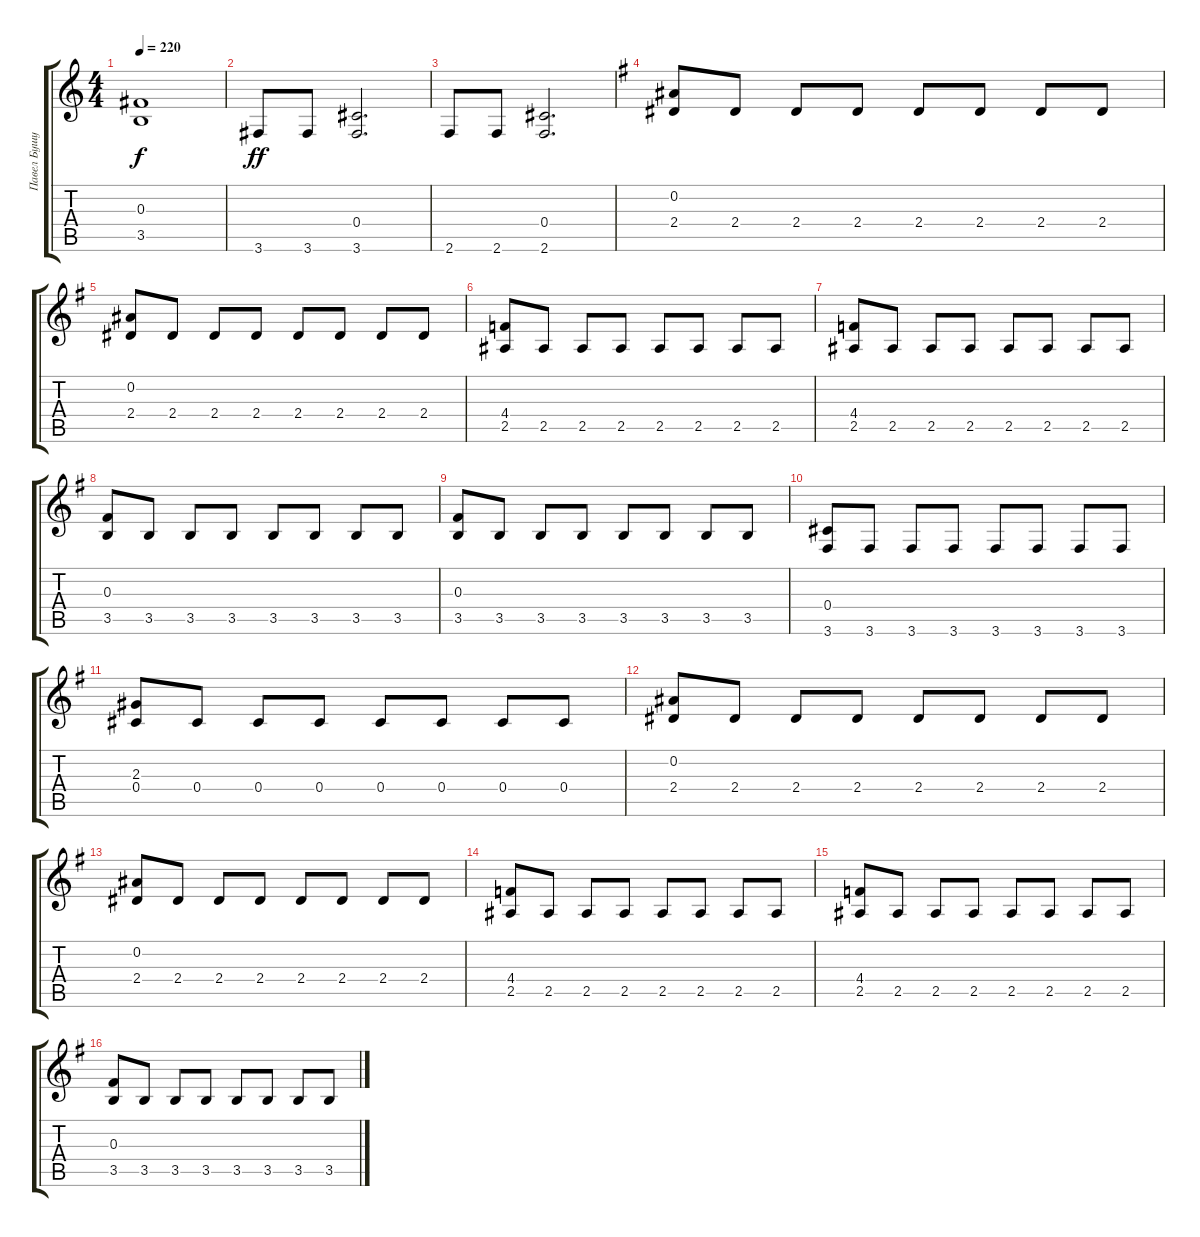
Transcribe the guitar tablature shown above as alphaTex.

\track ("Павел Бушуев" "Павел Бушу") {instrument distortionguitar}
\staff {score tabs}
\tuning (Eb4 Bb3 Gb3 Db3 Ab2 Eb2) {hide}
\ts (4 4)
\tempo 220
\clef g2
\ks c
(0.3{t} 3.5{t}).1{dy f} |
3.6.8{dy ff} 3.6.8 (0.4 3.6).2{d} |
2.6.8 2.6.8 (0.4 2.6).2{d} |
\ks g
(0.2 2.4).8 2.4.8 2.4.8 2.4.8 2.4.8 2.4.8 2.4.8 2.4.8 |
(0.2 2.4).8 2.4.8 2.4.8 2.4.8 2.4.8 2.4.8 2.4.8 2.4.8 |
(4.4 2.5).8 2.5.8 2.5.8 2.5.8 2.5.8 2.5.8 2.5.8 2.5.8 |
(4.4 2.5).8 2.5.8 2.5.8 2.5.8 2.5.8 2.5.8 2.5.8 2.5.8 |
(0.3 3.5).8 3.5.8 3.5.8 3.5.8 3.5.8 3.5.8 3.5.8 3.5.8 |
(0.3 3.5).8 3.5.8 3.5.8 3.5.8 3.5.8 3.5.8 3.5.8 3.5.8 |
(0.4 3.6).8 3.6.8 3.6.8 3.6.8 3.6.8 3.6.8 3.6.8 3.6.8 |
(2.3 0.4).8 0.4.8 0.4.8 0.4.8 0.4.8 0.4.8 0.4.8 0.4.8 |
(0.2 2.4).8 2.4.8 2.4.8 2.4.8 2.4.8 2.4.8 2.4.8 2.4.8 |
(0.2 2.4).8 2.4.8 2.4.8 2.4.8 2.4.8 2.4.8 2.4.8 2.4.8 |
(4.4 2.5).8 2.5.8 2.5.8 2.5.8 2.5.8 2.5.8 2.5.8 2.5.8 |
(4.4 2.5).8 2.5.8 2.5.8 2.5.8 2.5.8 2.5.8 2.5.8 2.5.8 |
(0.3 3.5).8 3.5.8 3.5.8 3.5.8 3.5.8 3.5.8 3.5.8 3.5.8
